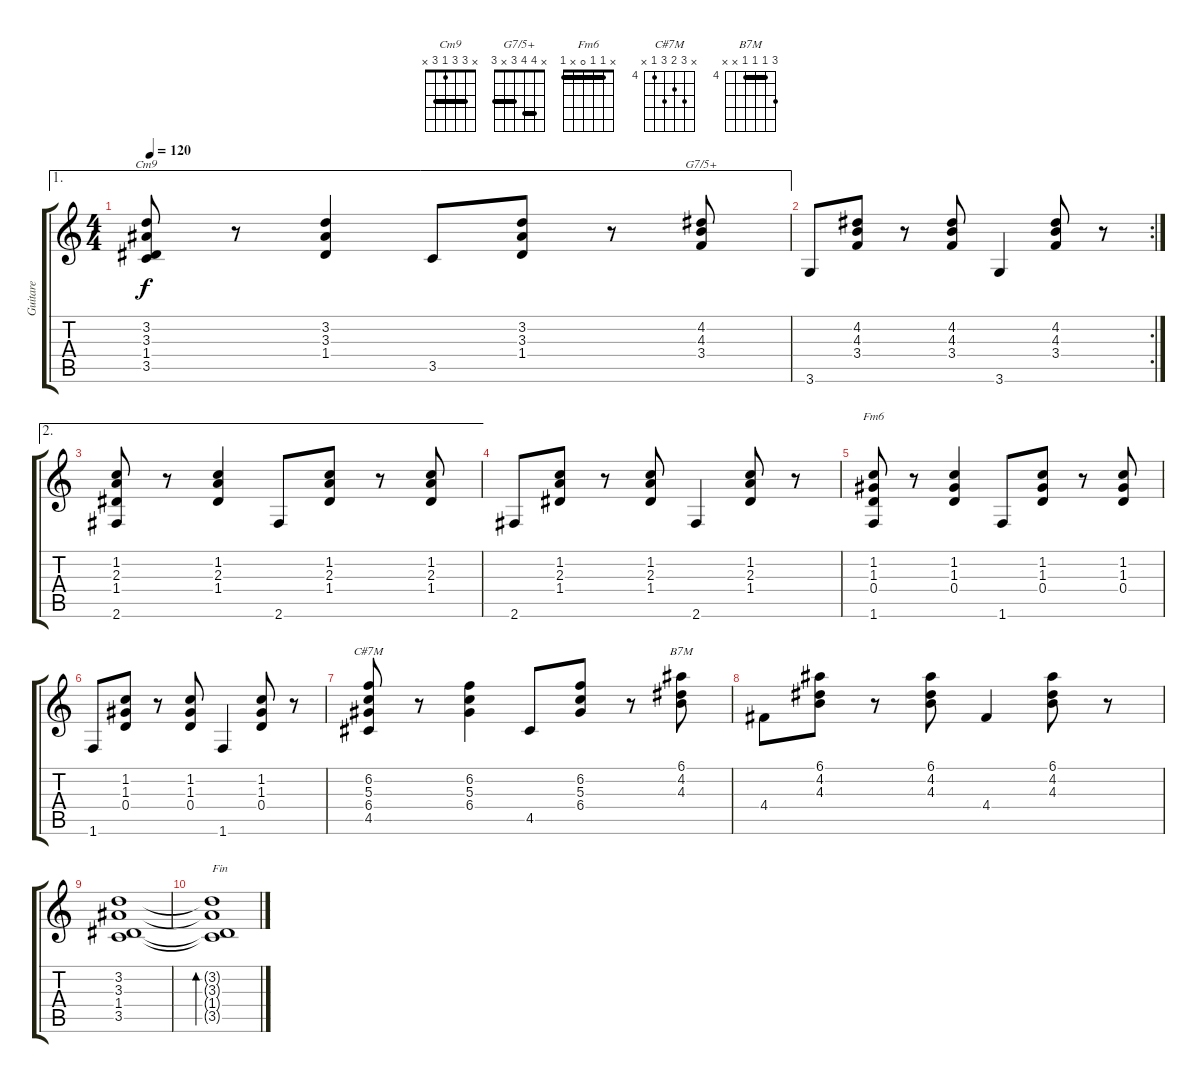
\track ("Guitare" "Guitare") {instrument acousticguitarnylon}
\staff {score tabs}
\tuning (E4 B3 G3 D3 A2 E2) {hide}
\chord ("Cm9" x 3 3 1 3 x) {barre 3}
\chord ("G7/5+" x 4 4 3 x 3) {barre (3 4)}
\chord ("Fm6" x 1 1 0 x 1) {barre 1}
\chord ("C#7M" x 6 5 6 4 x) {firstfret 4}
\chord ("B7M" 6 4 4 4 x x) {firstfret 4 barre 4}
\ae 1
\ts (4 4)
\tempo 120
\clef g2
\ks c
(3.2 3.3 1.4 3.5).8{ch "Cm9" dy f} r.8 (3.2 3.3 1.4).4 3.5.8 (3.2 3.3 1.4).8 r.8 (4.2 4.3 3.4).8{ch "G7/5+"} |
\rc 2
3.6.8 (4.2 4.3 3.4).8 r.8 (4.2 4.3 3.4).8 3.6.4 (4.2 4.3 3.4).8 r.8 |
\ae 2
(1.2 2.3 1.4 2.6).8 r.8 (1.2 2.3 1.4).4 2.6.8 (1.2 2.3 1.4).8 r.8 (1.2 2.3 1.4).8 |
2.6.8 (1.2 2.3 1.4).8 r.8 (1.2 2.3 1.4).8 2.6.4 (1.2 2.3 1.4).8 r.8 |
(1.2 1.3 0.4 1.6).8{ch "Fm6"} r.8 (1.2 1.3 0.4).4 1.6.8 (1.2 1.3 0.4).8 r.8 (1.2 1.3 0.4).8 |
1.6.8 (1.2 1.3 0.4).8 r.8 (1.2 1.3 0.4).8 1.6.4 (1.2 1.3 0.4).8 r.8 |
(6.2 5.3 6.4 4.5).8{ch "C#7M"} r.8 (6.2 5.3 6.4).4 4.5.8 (6.2 5.3 6.4).8 r.8 (6.1 4.2 4.3).8{ch "B7M"} |
4.4.8 (6.1 4.2 4.3).8 r.8 (6.1 4.2 4.3).8 4.4.4 (6.1 4.2 4.3).8 r.8 |
(3.2 3.3 1.4 3.5).1 |
(3.2{t} 3.3{t} 1.4{t} 3.5{t}).1{bd 480 txt "Fin"}
